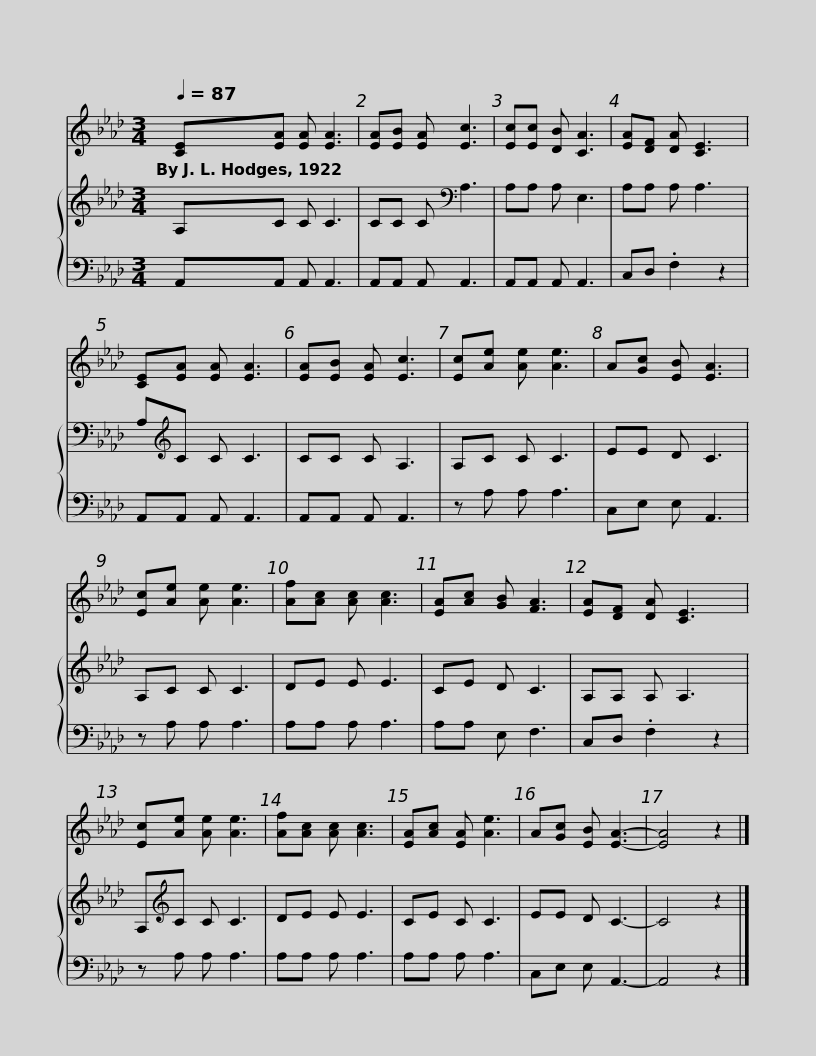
X:1
%%score 1 { 2 | 3 }
L:1/8
Q:1/4=87
M:3/4
I:linebreak $
K:Ab
V:1 treble
V:2 treble
V:3 bass
V:1
 [CE][EA] [EA] [EA]3 | [EA][EB] [EA] [Ec]3 | [Ec][Ec] [DB] [CA]3 |$ [EA][DF] [DA] [CE]3 | [CE][EA] [EA] [EA]3 | %5
 [EA][EB] [EA] [Ec]3 | [Ec][Ae] [Ae] [Ae]3 | A[Gc] [EB] [EA]3 | [Ec][Ae] [Ae] [Ae]3 | [Af][Ac] [Ac] [Ac]3 |$ %10
 [EA][Ac] [GB] [FA]3 | [EA][DF] [DA] [CE]3 | [Ec][Ae] [Ae] [Ae]3 | [Af][Ac] [Ac] [Ac]3 | [EA][Ac] [EA] [Ae]3 | %15
 A[Gc] [EB] [EA]3- | [EA]4 z2 |] %17
V:2
 A,C C C3 | CC C[K:bass] A,3 | A,A, A, E,3 |$ A,A, A, A,3 | A,[K:treble]C C C3 | %5
 CC C A,3 | A,C C C3 | EE D C3 | A,C C C3 | DE E E3 |$ %10
 CE D C3 | A,A, A, A,3 | A,[K:treble]C C C3 | DE E E3 | CE C C3 | %15
 EE D C3- | C4 z2 |] %17
V:3
 A,,A,, A,, A,,3 | A,,A,, A,, A,,3 | A,,A,, A,, A,,3 |$ C,D, .F,2 z2 | A,,A,, A,, A,,3 | %5
 A,,A,, A,, A,,3 | z A, A, A,3 | C,E, E, A,,3 | z A, A, A,3 | A,A, A, A,3 |$ %10
 A,A, E, F,3 | C,D, .F,2 z2 | z A, A, A,3 | A,A, A, A,3 | A,A, A, A,3 | %15
 C,E, E, A,,3- | A,,4 z2 |] %17
